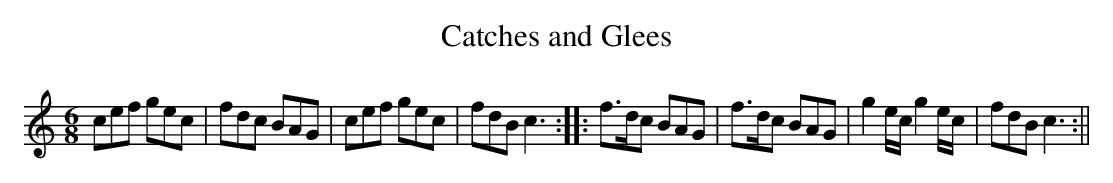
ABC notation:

X:1
T:Catches and Glees
M:6/8
L:1/8
K:C
cef gec|fdc BAG|cef gec|fdB c3::f>dc BAG|f>dc BAG|g2 e/c/ g2 e/c/|fdB c3:||
